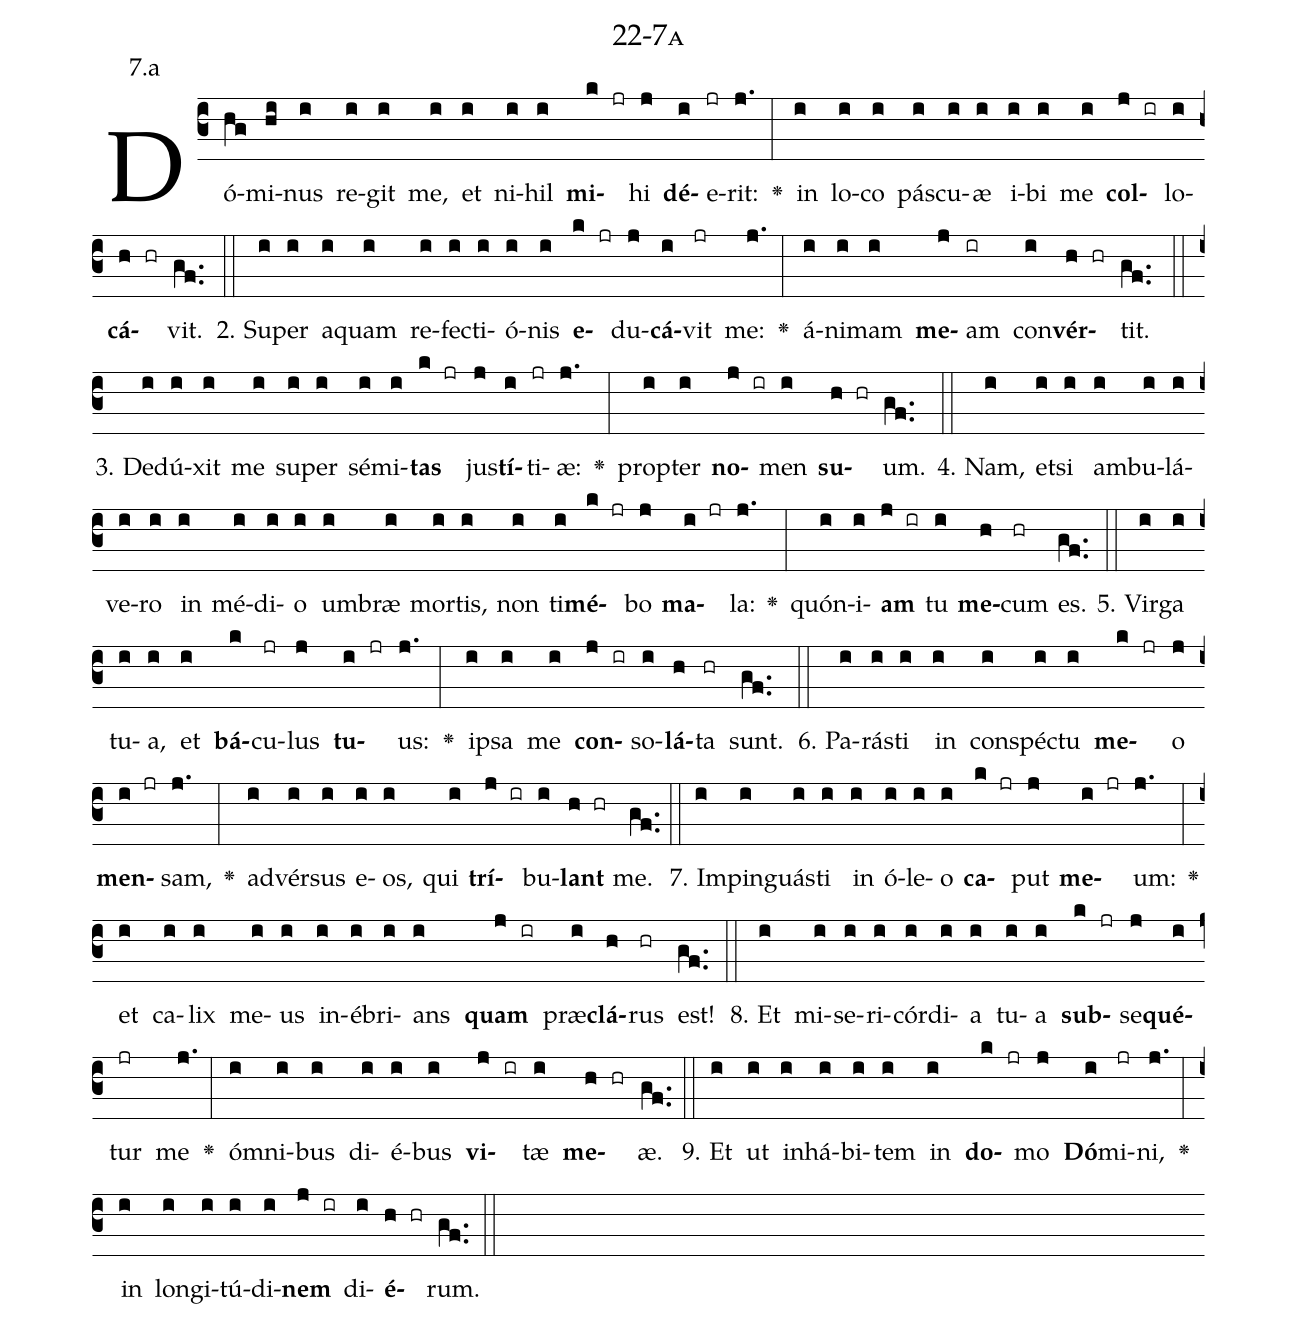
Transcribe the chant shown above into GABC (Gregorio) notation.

name: 22-7a;
annotation: 7.a;
%%
(c3)Dó(hg)mi(hi)nus(i) re(i)git(i) me,(i) et(i) ni(i)hil(i) <b>mi</b>(k jr)hi(j) <b>dé</b>(i)e(jr)rit:(j.) <v>\greheightstar</v>(:) in(i) lo(i)co(i) pás(i)cu(i)æ(i) i(i)bi(i) me(i) <b>col</b>(j ir)lo(i)<b>cá</b>(h hr)vit.(gf..) (::)
2. Su(i)per(i) a(i)quam(i) re(i)fec(i)ti(i)ó(i)nis(i) <b>e</b>(k jr)du(j)<b>cá</b>(i)vit(jr) me:(j.) <v>\greheightstar</v>(:) á(i)ni(i)mam(i) <b>me</b>(j)am(ir) con(i)<b>vér</b>(h hr)tit.(gf..) (::)
3. De(i)dú(i)xit(i) me(i) su(i)per(i) sé(i)mi(i)<b>tas</b>(k jr) jus(j)<b>tí</b>(i)ti(jr)æ:(j.) <v>\greheightstar</v>(:) prop(i)ter(i) <b>no</b>(j ir)men(i) <b>su</b>(h hr)um.(gf..) (::)
4. Nam,(i) et(i)si(i) am(i)bu(i)lá(i)ve(i)ro(i) in(i) mé(i)di(i)o(i) um(i)bræ(i) mor(i)tis,(i) non(i) ti(i)<b>mé</b>(k jr)bo(j) <b>ma</b>(i jr)la:(j.) <v>\greheightstar</v>(:) quón(i)i(i)<b>am</b>(j ir) tu(i) <b>me</b>(h)cum(hr) es.(gf..) (::)
5. Vir(i)ga(i) tu(i)a,(i) et(i) <b>bá</b>(k)cu(jr)lus(j) <b>tu</b>(i jr)us:(j.) <v>\greheightstar</v>(:) ip(i)sa(i) me(i) <b>con</b>(j ir)so(i)<b>lá</b>(h)ta(hr) sunt.(gf..) (::)
6. Pa(i)rás(i)ti(i) in(i) con(i)spéc(i)tu(i) <b>me</b>(k jr)o(j) <b>men</b>(i jr)sam,(j.) <v>\greheightstar</v>(:) ad(i)vér(i)sus(i) e(i)os,(i) qui(i) <b>trí</b>(j ir)bu(i)<b>lant</b>(h hr) me.(gf..) (::)
7. Im(i)pin(i)guás(i)ti(i) in(i) ó(i)le(i)o(i) <b>ca</b>(k jr)put(j) <b>me</b>(i jr)um:(j.) <v>\greheightstar</v>(:) et(i) ca(i)lix(i) me(i)us(i) in(i)é(i)bri(i)ans(i) <b>quam</b>(j ir) præ(i)<b>clá</b>(h)rus(hr) est!(gf..) (::)
8. Et(i) mi(i)se(i)ri(i)cór(i)di(i)a(i) tu(i)a(i) <b>sub</b>(k jr)se(j)<b>qué</b>(i)tur(jr) me(j.) <v>\greheightstar</v>(:) óm(i)ni(i)bus(i) di(i)é(i)bus(i) <b>vi</b>(j ir)tæ(i) <b>me</b>(h hr)æ.(gf..) (::)
9. Et(i) ut(i) in(i)há(i)bi(i)tem(i) in(i) <b>do</b>(k jr)mo(j) <b>Dó</b>(i)mi(jr)ni,(j.) <v>\greheightstar</v>(:) in(i) lon(i)gi(i)tú(i)di(i)<b>nem</b>(j ir) di(i)<b>é</b>(h hr)rum.(gf..) (::)
